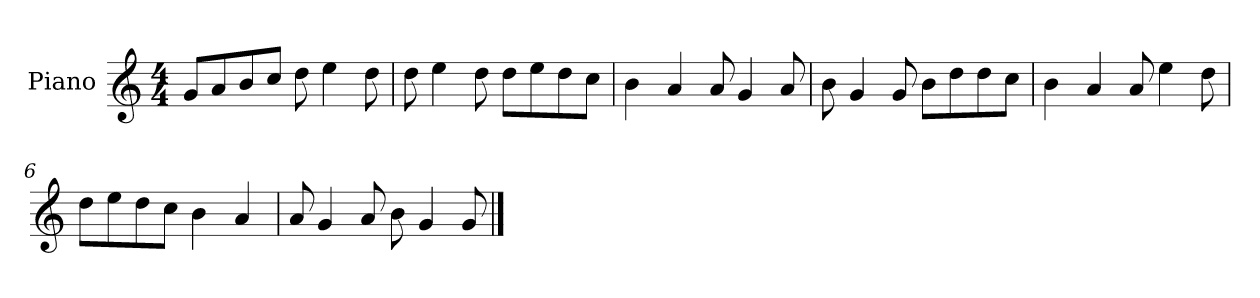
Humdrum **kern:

**kern
*part1
*staff1
*I"Piano
*I'P-no
*clefG2
*k[]
*M4/4
*MM90
=1
8g/L
8a/
8b/
8cc/J
8dd\
4ee\
8dd\
=2
8dd\
4ee\
8dd\
8dd\L
8ee\
8dd\
8cc\J
=3
4b\
4a/
8a/
4g/
8a/
=4
8b\
4g/
8g/
8b\L
8dd\
8dd\
8cc\J
=5
4b\
4a/
8a/
4ee\
8dd\
=6
8dd\L
8ee\
8dd\
8cc\J
4b\
4a/
!!LO:LB:g=z
=7
8a/
4g/
8a/
8b\
4g/
8g/
==
*-
